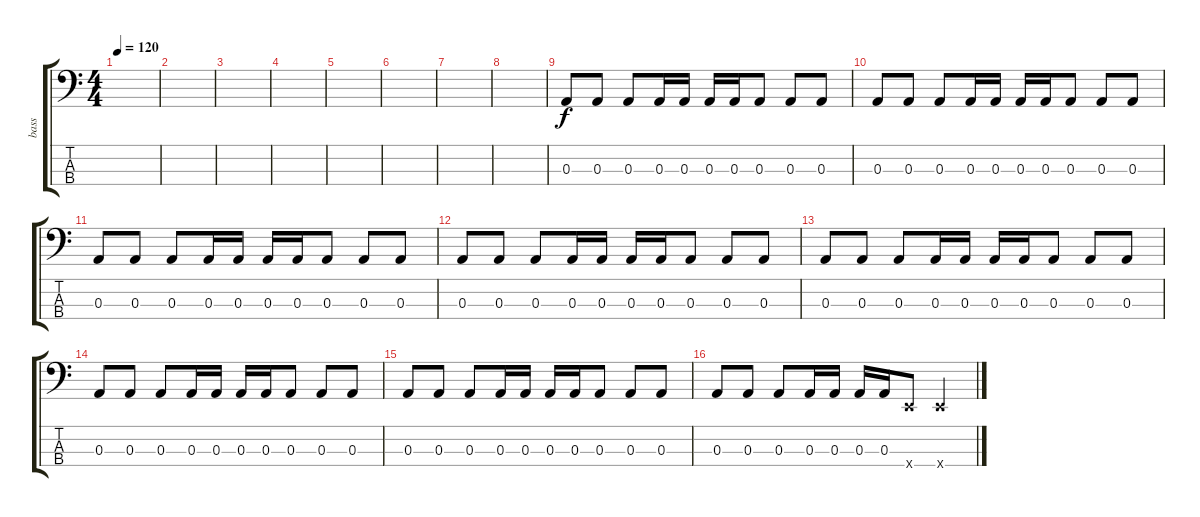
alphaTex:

\track ("bass" "bass") {instrument electricbasspick}
\staff {score tabs}
\tuning (G2 D2 A1 E1) {hide}
\ts (4 4)
\tempo 120
\clef f4
\ks c
|
|
|
|
|
|
|
|
0.3.8 0.3.8 0.3.8 0.3.16 0.3.16 0.3.16 0.3.16 0.3.8 0.3.8 0.3.8 |
0.3.8 0.3.8 0.3.8 0.3.16 0.3.16 0.3.16 0.3.16 0.3.8 0.3.8 0.3.8 |
0.3.8 0.3.8 0.3.8 0.3.16 0.3.16 0.3.16 0.3.16 0.3.8 0.3.8 0.3.8 |
0.3.8 0.3.8 0.3.8 0.3.16 0.3.16 0.3.16 0.3.16 0.3.8 0.3.8 0.3.8 |
0.3.8 0.3.8 0.3.8 0.3.16 0.3.16 0.3.16 0.3.16 0.3.8 0.3.8 0.3.8 |
0.3.8 0.3.8 0.3.8 0.3.16 0.3.16 0.3.16 0.3.16 0.3.8 0.3.8 0.3.8 |
0.3.8 0.3.8 0.3.8 0.3.16 0.3.16 0.3.16 0.3.16 0.3.8 0.3.8 0.3.8 |
0.3.8 0.3.8 0.3.8 0.3.16 0.3.16 0.3.16 0.3.16 0.4{x}.8 0.4{x}.4
